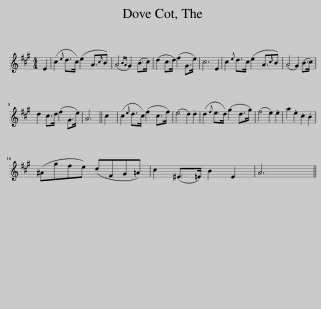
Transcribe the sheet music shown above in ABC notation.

X:1
L:1/8
M:4/4
I:linebreak $
K:A
V:1 treble
V:1
 E2 | (c2{e} d>c) (e2 A3/2{c}B) | (A4{BA} G2) (B>c) | (d2 c>d) (f2 G>e) | c6 E2 | %5
 c2{e} d>c (e2 A3/2{c}B) | (A4 G2) (B>c) |$ d2 c>d (f2 G>e) | A6 || c2 | %10
 (c2{e} d>c) (f2 c>f) | (e4 d2) .d2 | (d2{f} e>d) (g2 d>g) | (f4 e2) .e2 | a2 .e2 .c2 .B2 |$ %15
 (^Agfe) (dFG=A) | c2 (^E>=E) B2 E2 | A6 || %18
